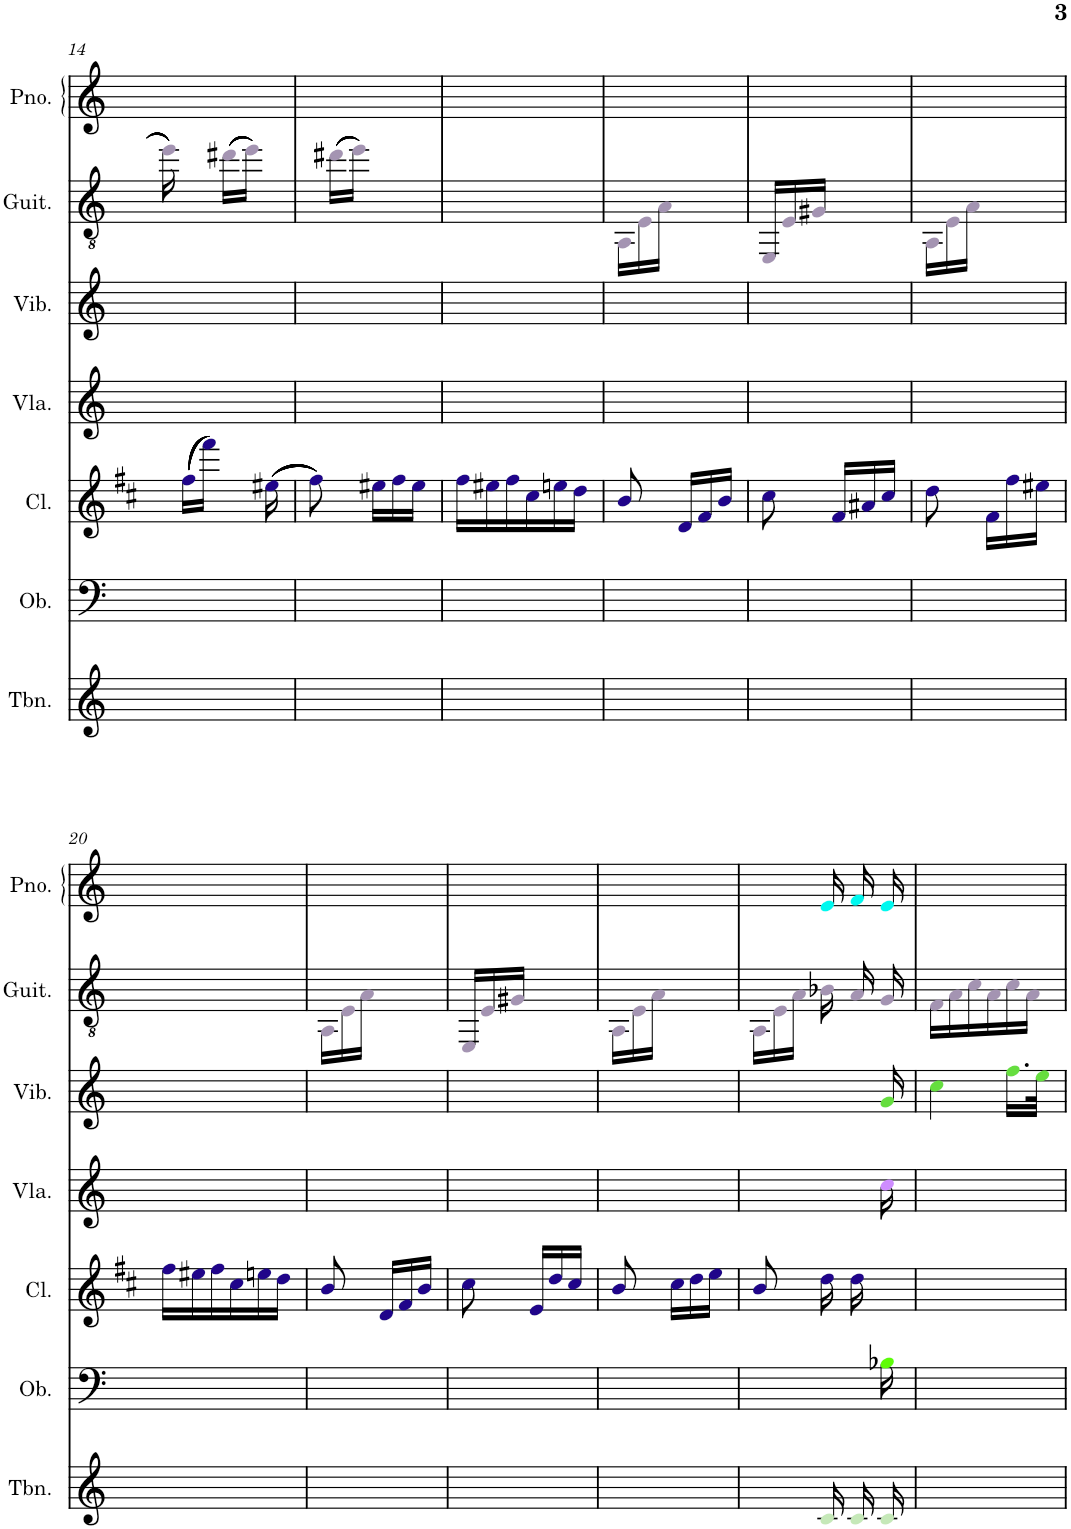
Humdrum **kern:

**kern	**kern	**kern	**kern	**kern	**kern	**kern
*part7	*part6	*part5	*part4	*part3	*part2	*part1
*staff7	*staff6	*staff5	*staff4	*staff3	*staff2	*staff1
*I"Trombone	*I"Oboe	*I"Clarinet	*I"Viola	*I"Vibraphone	*I"Classical Guitar	*I"Piano
*I'Tbn.	*I'Ob.	*I'Cl.	*I'Vla.	*I'Vib.	*I'Guit.	*I'Pno.
!!LO:PB:g=z
*clefG2	*clefF4	*clefG2	*clefG2	*clefG2	*clefGv2	*clefG2
*	*	*Trd1c2	*	*	*	*
*k[]	*k[]	*k[f#c#]	*k[]	*k[]	*k[]	*k[]
*M3/8	*M3/8	*M3/8	*M3/8	*M3/8	*M3/8	*M3/8
=14	=14	=14	=14	=14	=14	=14
4.ryy	4.ryy	16ryy	4.ryy	4.ryy	16eei\	4.ryy
.	.	(>(>(>(>(>16ff#j\LL	.	.	8ryy	.
.	.	16fff#j\JJ)))))	.	.	.	.
.	.	8ryy	.	.	(>(>(>(>(>16dd#Xi\LL	.
.	.	.	.	.	16eei\JJ)))))	.
.	.	(>(>(>(>(>16ee#Xj\	.	.	16ryy	.
=15	=15	=15	=15	=15	=15	=15
4.ryy	4.ryy	8ff#j\)))))	4.ryy	4.ryy	16ryy	4.ryy
.	.	.	.	.	(>(>(>(>16dd#Xi\LL	.
.	.	16ryy	.	.	16eei\JJ))))	.
.	.	16ee#Xj\LL	.	.	8.ryy	.
.	.	16ff#j\	.	.	.	.
.	.	16ee#j\JJ	.	.	.	.
=16	=16	=16	=16	=16	=16	=16
4.ryy	4.ryy	16ff#j\LL	4.ryy	4.ryy	4.ryy	4.ryy
.	.	16ee#Xj\	.	.	.	.
.	.	16ff#j\	.	.	.	.
.	.	16cc#j\	.	.	.	.
.	.	16eenj\	.	.	.	.
.	.	16ddj\JJ	.	.	.	.
=17	=17	=17	=17	=17	=17	=17
4.ryy	4.ryy	8bj/	4.ryy	4.ryy	16AAi\LL	4.ryy
.	.	.	.	.	16Ei\	.
.	.	16ryy	.	.	16Ai\JJ	.
.	.	16dj/LL	.	.	8.ryy	.
.	.	16f#j/	.	.	.	.
.	.	16bj/JJ	.	.	.	.
=18	=18	=18	=18	=18	=18	=18
4.ryy	4.ryy	8cc#j\	4.ryy	4.ryy	16EEi/LL	4.ryy
.	.	.	.	.	16Ei/	.
.	.	16ryy	.	.	16G#Xi/JJ	.
.	.	16f#j/LL	.	.	8.ryy	.
.	.	16a#Xj/	.	.	.	.
.	.	16cc#j/JJ	.	.	.	.
=19	=19	=19	=19	=19	=19	=19
4.ryy	4.ryy	8ddj\	4.ryy	4.ryy	16AAi\LL	4.ryy
.	.	.	.	.	16Ei\	.
.	.	16ryy	.	.	16Ai\JJ	.
.	.	16f#j\LL	.	.	8.ryy	.
.	.	16ff#j\	.	.	.	.
.	.	16ee#Xj\JJ	.	.	.	.
!!LO:LB:g=z
=20	=20	=20	=20	=20	=20	=20
4.ryy	4.ryy	16ff#j\LL	4.ryy	4.ryy	4.ryy	4.ryy
.	.	16ee#Xj\	.	.	.	.
.	.	16ff#j\	.	.	.	.
.	.	16cc#j\	.	.	.	.
.	.	16eenj\	.	.	.	.
.	.	16ddj\JJ	.	.	.	.
=21	=21	=21	=21	=21	=21	=21
4.ryy	4.ryy	8bj/	4.ryy	4.ryy	16AAi\LL	4.ryy
.	.	.	.	.	16Ei\	.
.	.	16ryy	.	.	16Ai\JJ	.
.	.	16dj/LL	.	.	8.ryy	.
.	.	16f#j/	.	.	.	.
.	.	16bj/JJ	.	.	.	.
=22	=22	=22	=22	=22	=22	=22
4.ryy	4.ryy	8cc#j\	4.ryy	4.ryy	16EEi/LL	4.ryy
.	.	.	.	.	16Ei/	.
.	.	16ryy	.	.	16G#Xi/JJ	.
.	.	16ej/LL	.	.	8.ryy	.
.	.	16ddj/	.	.	.	.
.	.	16cc#j/JJ	.	.	.	.
=23	=23	=23	=23	=23	=23	=23
4.ryy	4.ryy	8bj/	4.ryy	4.ryy	16AAi\LL	4.ryy
.	.	.	.	.	16Ei\	.
.	.	16ryy	.	.	16Ai\JJ	.
.	.	16cc#j\LL	.	.	8.ryy	.
.	.	16ddj\	.	.	.	.
.	.	16eej\JJ	.	.	.	.
=24	=24	=24	=24	=24	=24	=24
8.ryy	4ryy	8bj/	4ryy	4ryy	16AAi\LL	8.ryy
.	.	.	.	.	16Ei\	.
.	.	16ryy	.	.	16Ai\JJ	.
16cZ/LL	.	16ddj\	.	.	16B-Xi\	16eV/LL
16cZ/	16ryy	16ddj\	16ryy	16ryy	16Ai/	16fV/
16cZ/JJ	16B-XN\	16ryy	16ccl\	16g!/	16Gi/	16eV/JJ
=25	=25	=25	=25	=25	=25	=25
4.ryy	4.ryy	4.ryy	4.ryy	4cc!\	16Fi\LL	4.ryy
.	.	.	.	.	16Ai\	.
.	.	.	.	.	16ci\	.
.	.	.	.	.	16Ai\	.
.	.	.	.	16.ff!\LL	16ci\	.
.	.	.	.	.	16Ai\JJ	.
.	.	.	.	32ee!\JJk	.	.
=	=	=	=	=	=	=
*-	*-	*-	*-	*-	*-	*-
